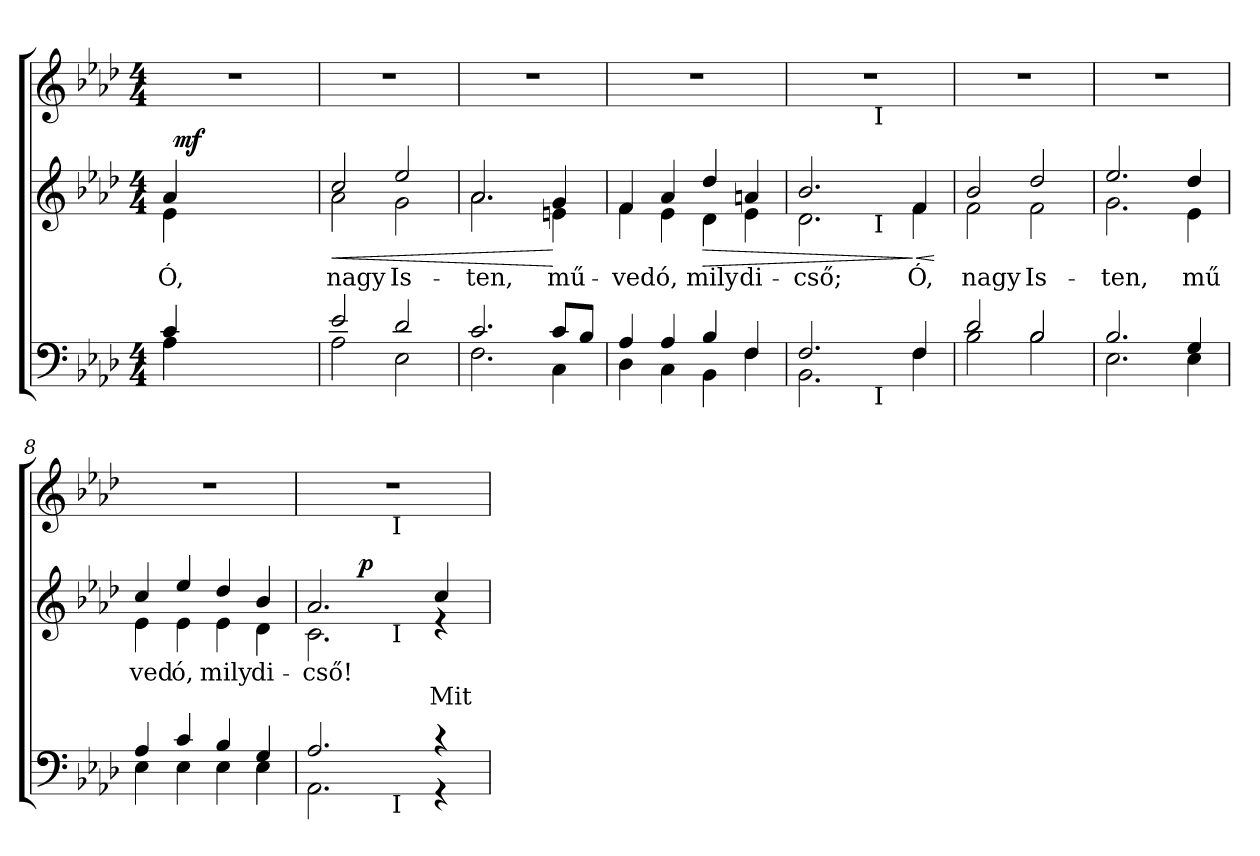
**kern	**kern	**text	**text	**dynam	**kern
*part3	*part2	*part2	*part2	*part2	*part1
*staff3	*staff2	*staff2	*staff2	*staff2	*staff1
*clefF4	*clefG2	*	*	*	*clefG2
*k[b-e-a-d-]	*k[b-e-a-d-]	*	*	*	*k[b-e-a-d-]
*f:	*f:	*	*	*	*f:
*M4/4	*M4/4	*	*	*	*M4/4
=1	=1	=1	=1	=1	=1
*^	*	*	*	*	*
!	!	!LO:TX:a:B:t=Maestoso	!	!	!	!
!	!	!	!LO:LY:b	!	!	!
*	*	*^	*	*	*	*
*	*	*	*^	*	*	*	*
4c/	4A-\	4a-/	4e-\	32ryy	Ó,	.	.	1r
!	!	!	!	!	!	!	!LO:DY:a	!
.	.	.	.	2ryy	.	.	mf	.
2.ryy	2.ryy	2.ryy	2.ryy	.	.	.	.	.
.	.	.	.	4...ryy	.	.	.	.
*	*	*v	*v	*v	*	*	*	*
=2	=2	=2	=2	=2	=2	=2
*	*	*^	*	*	*	*
*	*	*	*^	*	*	*	*
!	!	!	!	!	!LO:LY:b	!	!LO:HP:b	!
*	*	*	*v	*v	*	*	*	*
2e-/	2A-\	2cc/	2a-\	nagy	.	<	1r
!	!	!	!	!LO:LY:b	!	!	!
2d-/	2E-\	2ee-/	2g\	Is-	.	.	.
=3	=3	=3	=3	=3	=3	=3	=3
!	!	!	!	!LO:LY:b	!	!	!
2.c/	2.F\	2.a-/	2.a-\	-ten,	.	.	1r
!	!	!	!	!LO:LY:b	!	!	!
8c/L	4C\	4g/	4en\	mű-	.	[	.
8B-/J	.	.	.	.	.	.	.
=4	=4	=4	=4	=4	=4	=4	=4
!	!	!	!	!LO:LY:b	!	!	!
4A-/	4D-\	4f/	4f\	-ved	.	.	1r
!	!	!	!	!LO:LY:b	!	!	!
4A-/	4C\	4a-/	4e-\	ó,	.	.	.
!	!	!	!	!LO:LY:b	!	!LO:HP:b	!
4B-/	4BB-\	4dd-/	4d-\	mily	.	>	.
!	!	!	!	!LO:LY:b	!	!	!
4F/	4F\	4an/	4e-\	di-	.	.	.
*	*	*v	*v	*	*	*	*
=5	=5	=5	=5	=5	=5	=5
*	*	*^	*	*	*	*
!	!	!	!	!LO:LY:b	!	!	!
*	*^	*	*^	*	*	*	*^
2.F/	2.BB-\	2ryy	2.b-/	2.d-\	2ryy	-cső;	.	.	1r	2ryy
.	.	32ryy	.	.	32ryy	.	.	.	.	32ryy
!	!	!	!	!	!	!	!	!	!	!LO:TX:b:t=I
!	!	!	!	!	!LO:TX:b:t=I	!	!	!	!	!
!	!	!LO:TX:b:t=I	!	!	!	!	!	!	!	!
.	.	4...ryy	.	.	4...ryy	.	.	.	.	4...ryy
!	!	!	!	!	!	!LO:LY:b	!	!LO:HP:n=1:b	!	!
4F/	4F\	.	4f/	4f\	.	Ó,	.	] <	.	.
.	.	.	.	.	.	.	.	[	.	.
*	*v	*v	*	*	*	*	*	*	*v	*v
*	*	*v	*v	*v	*	*	*	*
=6	=6	=6	=6	=6	=6	=6
*	*^	*^	*	*	*	*^
*	*	*	*	*^	*	*	*	*	*
!	!	!	!	!	!	!LO:LY:b	!	!	!	!
*	*v	*v	*	*	*	*	*	*	*v	*v
*	*	*	*v	*v	*	*	*	*
2d-/	2B-\	2b-/	2f\	nagy	.	.	1r
!	!	!	!	!LO:LY:b	!	!	!
2B-/	2B-\	2dd-/	2f\	Is-	.	.	.
=7	=7	=7	=7	=7	=7	=7	=7
!	!	!	!	!LO:LY:b	!	!	!
2.B-/	2.E-\	2.ee-/	2.g\	-ten,	.	.	1r
!	!	!	!	!LO:LY:b	!	!	!
4G/	4E-\	4dd-/	4e-\	mű­	.	.	.
!!LO:LB:g=z
=8	=8	=8	=8	=8	=8	=8	=8
!	!	!	!	!LO:LY:b	!	!	!
4A-/	4E-\	4cc/	4e-\	ved	.	.	1r
!	!	!	!	!LO:LY:b	!	!	!
4c/	4E-\	4ee-/	4e-\	ó,	.	.	.
!	!	!	!	!LO:LY:b	!	!	!
4B-/	4E-\	4dd-/	4e-\	mily	.	.	.
!	!	!	!	!LO:LY:b	!	!	!
4G/	4E-\	4b-/	4d-\	di-	.	.	.
*	*	*v	*v	*	*	*	*
=9	=9	=9	=9	=9	=9	=9
*	*	*^	*	*	*	*
!	!	!	!	!LO:LY:b	!	!	!
*	*^	*^	*^	*	*	*	*^
2.A-/	2.AA-\	4...ryy	2.a-/	2.c\	4ryy	4...ryy	-cső!	.	.	1r	4...ryy
.	.	.	.	.	32ryy	.	.	.	.	.	.
!	!	!	!	!	!	!	!	!	!LO:DY:a	!	!
.	.	.	.	.	2ryy	.	.	.	p	.	.
!	!	!	!	!	!	!	!	!	!	!	!LO:TX:b:t=I
!	!	!	!	!	!	!LO:TX:b:t=I	!	!	!	!	!
!	!	!LO:TX:b:t=I	!	!	!	!	!	!	!	!	!
.	.	2ryy	.	.	.	2ryy	.	.	.	.	2ryy
!	!	!	!	!	!	!	!	!LO:LY:a	!	!	!
4r	4r	.	4cc/	4rd	.	.	.	Mit	.	.	.
.	.	.	.	.	8..ryy	.	.	.	.	.	.
.	.	32ryy	.	.	.	32ryy	.	.	.	.	32ryy
*v	*v	*v	*	*	*	*	*	*	*	*v	*v
*	*v	*v	*v	*v	*	*	*	*
=	=	=	=	=	=
*-	*-	*-	*-	*-	*-
